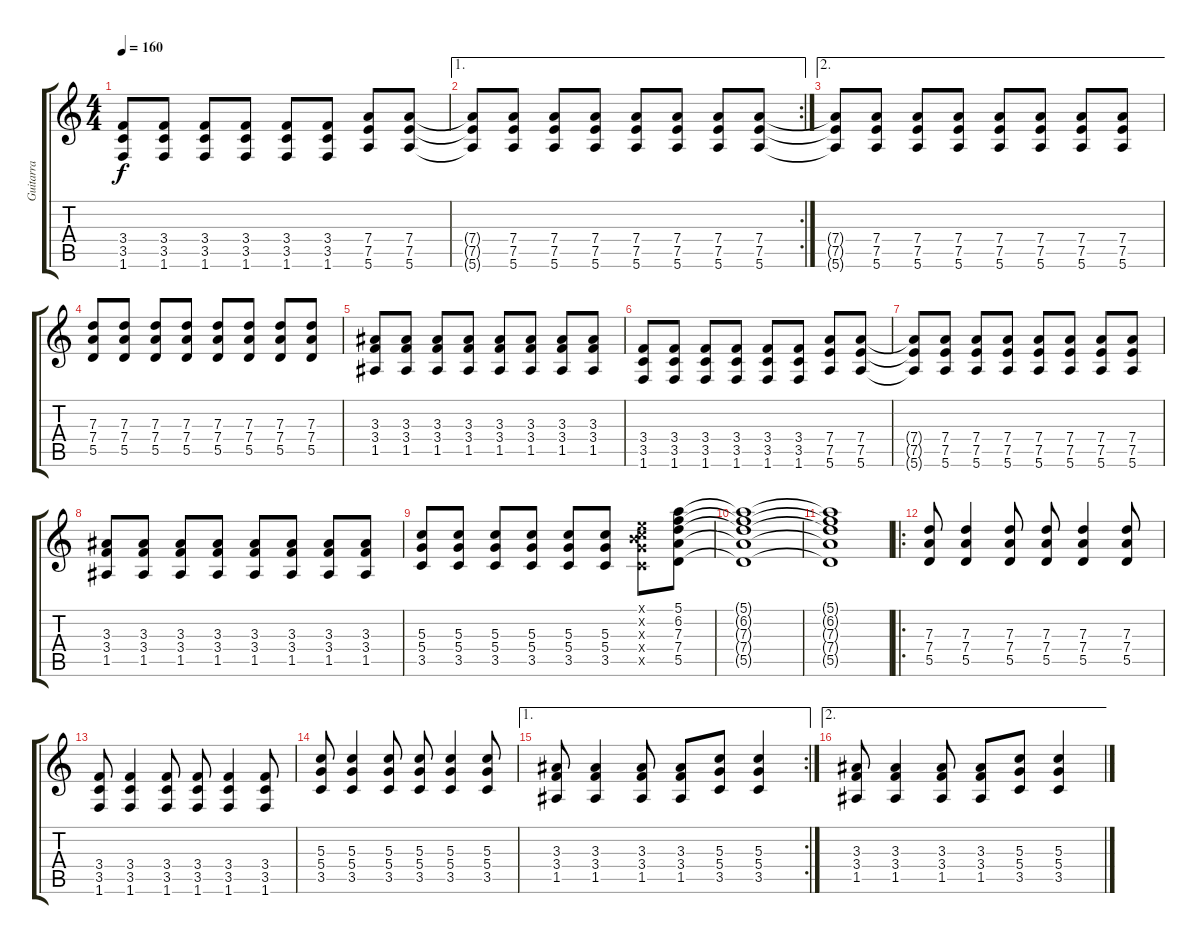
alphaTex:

\track ("Guitarra" "Guitarra") {instrument distortionguitar}
\staff {score tabs}
\tuning (E4 B3 G3 D3 A2 E2) {hide}
\ts (4 4)
\tempo 160
\clef g2
\ks c
(3.4 3.5 1.6).8{dy f} (3.4 3.5 1.6).8 (3.4 3.5 1.6).8 (3.4 3.5 1.6).8 (3.4 3.5 1.6).8 (3.4 3.5 1.6).8 (7.4 7.5 5.6).8 (7.4 7.5 5.6).8 |
\ae 1
\rc 2
(7.4{t} 7.5{t} 5.6{t}).8 (7.4 7.5 5.6).8 (7.4 7.5 5.6).8 (7.4 7.5 5.6).8 (7.4 7.5 5.6).8 (7.4 7.5 5.6).8 (7.4 7.5 5.6).8 (7.4 7.5 5.6).8 |
\ae 2
(7.4{t} 7.5{t} 5.6{t}).8 (7.4 7.5 5.6).8 (7.4 7.5 5.6).8 (7.4 7.5 5.6).8 (7.4 7.5 5.6).8 (7.4 7.5 5.6).8 (7.4 7.5 5.6).8 (7.4 7.5 5.6).8 |
(7.3 7.4 5.5).8 (7.3 7.4 5.5).8 (7.3 7.4 5.5).8 (7.3 7.4 5.5).8 (7.3 7.4 5.5).8 (7.3 7.4 5.5).8 (7.3 7.4 5.5).8 (7.3 7.4 5.5).8 |
(3.3 3.4 1.5).8 (3.3 3.4 1.5).8 (3.3 3.4 1.5).8 (3.3 3.4 1.5).8 (3.3 3.4 1.5).8 (3.3 3.4 1.5).8 (3.3 3.4 1.5).8 (3.3 3.4 1.5).8 |
(3.4 3.5 1.6).8 (3.4 3.5 1.6).8 (3.4 3.5 1.6).8 (3.4 3.5 1.6).8 (3.4 3.5 1.6).8 (3.4 3.5 1.6).8 (7.4 7.5 5.6).8 (7.4 7.5 5.6).8 |
(7.4{t} 7.5{t} 5.6{t}).8 (7.4 7.5 5.6).8 (7.4 7.5 5.6).8 (7.4 7.5 5.6).8 (7.4 7.5 5.6).8 (7.4 7.5 5.6).8 (7.4 7.5 5.6).8 (7.4 7.5 5.6).8 |
(3.3 3.4 1.5).8 (3.3 3.4 1.5).8 (3.3 3.4 1.5).8 (3.3 3.4 1.5).8 (3.3 3.4 1.5).8 (3.3 3.4 1.5).8 (3.3 3.4 1.5).8 (3.3 3.4 1.5).8 |
(5.3 5.4 3.5).8 (5.3 5.4 3.5).8 (5.3 5.4 3.5).8 (5.3 5.4 3.5).8 (5.3 5.4 3.5).8 (5.3 5.4 3.5).8 (0.1{x} 0.2{x} 5.3{x} 5.4{x} 3.5{x}).8 (5.1 6.2 7.3 7.4 5.5).8 |
(5.1{t} 6.2{t} 7.3{t} 7.4{t} 5.5{t}).1 |
(5.1{t} 6.2{t} 7.3{t} 7.4{t} 5.5{t}).1 |
\ro
(7.3 7.4 5.5).8{instrument overdrivenguitar} (7.3 7.4 5.5).4 (7.3 7.4 5.5).8 (7.3 7.4 5.5).8 (7.3 7.4 5.5).4 (7.3 7.4 5.5).8 |
(3.4 3.5 1.6).8 (3.4 3.5 1.6).4 (3.4 3.5 1.6).8 (3.4 3.5 1.6).8 (3.4 3.5 1.6).4 (3.4 3.5 1.6).8 |
(5.3 5.4 3.5).8 (5.3 5.4 3.5).4 (5.3 5.4 3.5).8 (5.3 5.4 3.5).8 (5.3 5.4 3.5).4 (5.3 5.4 3.5).8 |
\ae 1
\rc 2
(3.3 3.4 1.5).8 (3.3 3.4 1.5).4 (3.3 3.4 1.5).8 (3.3 3.4 1.5).8 (5.3 5.4 3.5).8 (5.3 5.4 3.5).4 |
\ae 2
(3.3 3.4 1.5).8 (3.3 3.4 1.5).4 (3.3 3.4 1.5).8 (3.3 3.4 1.5).8 (5.3 5.4 3.5).8 (5.3 5.4 3.5).4
